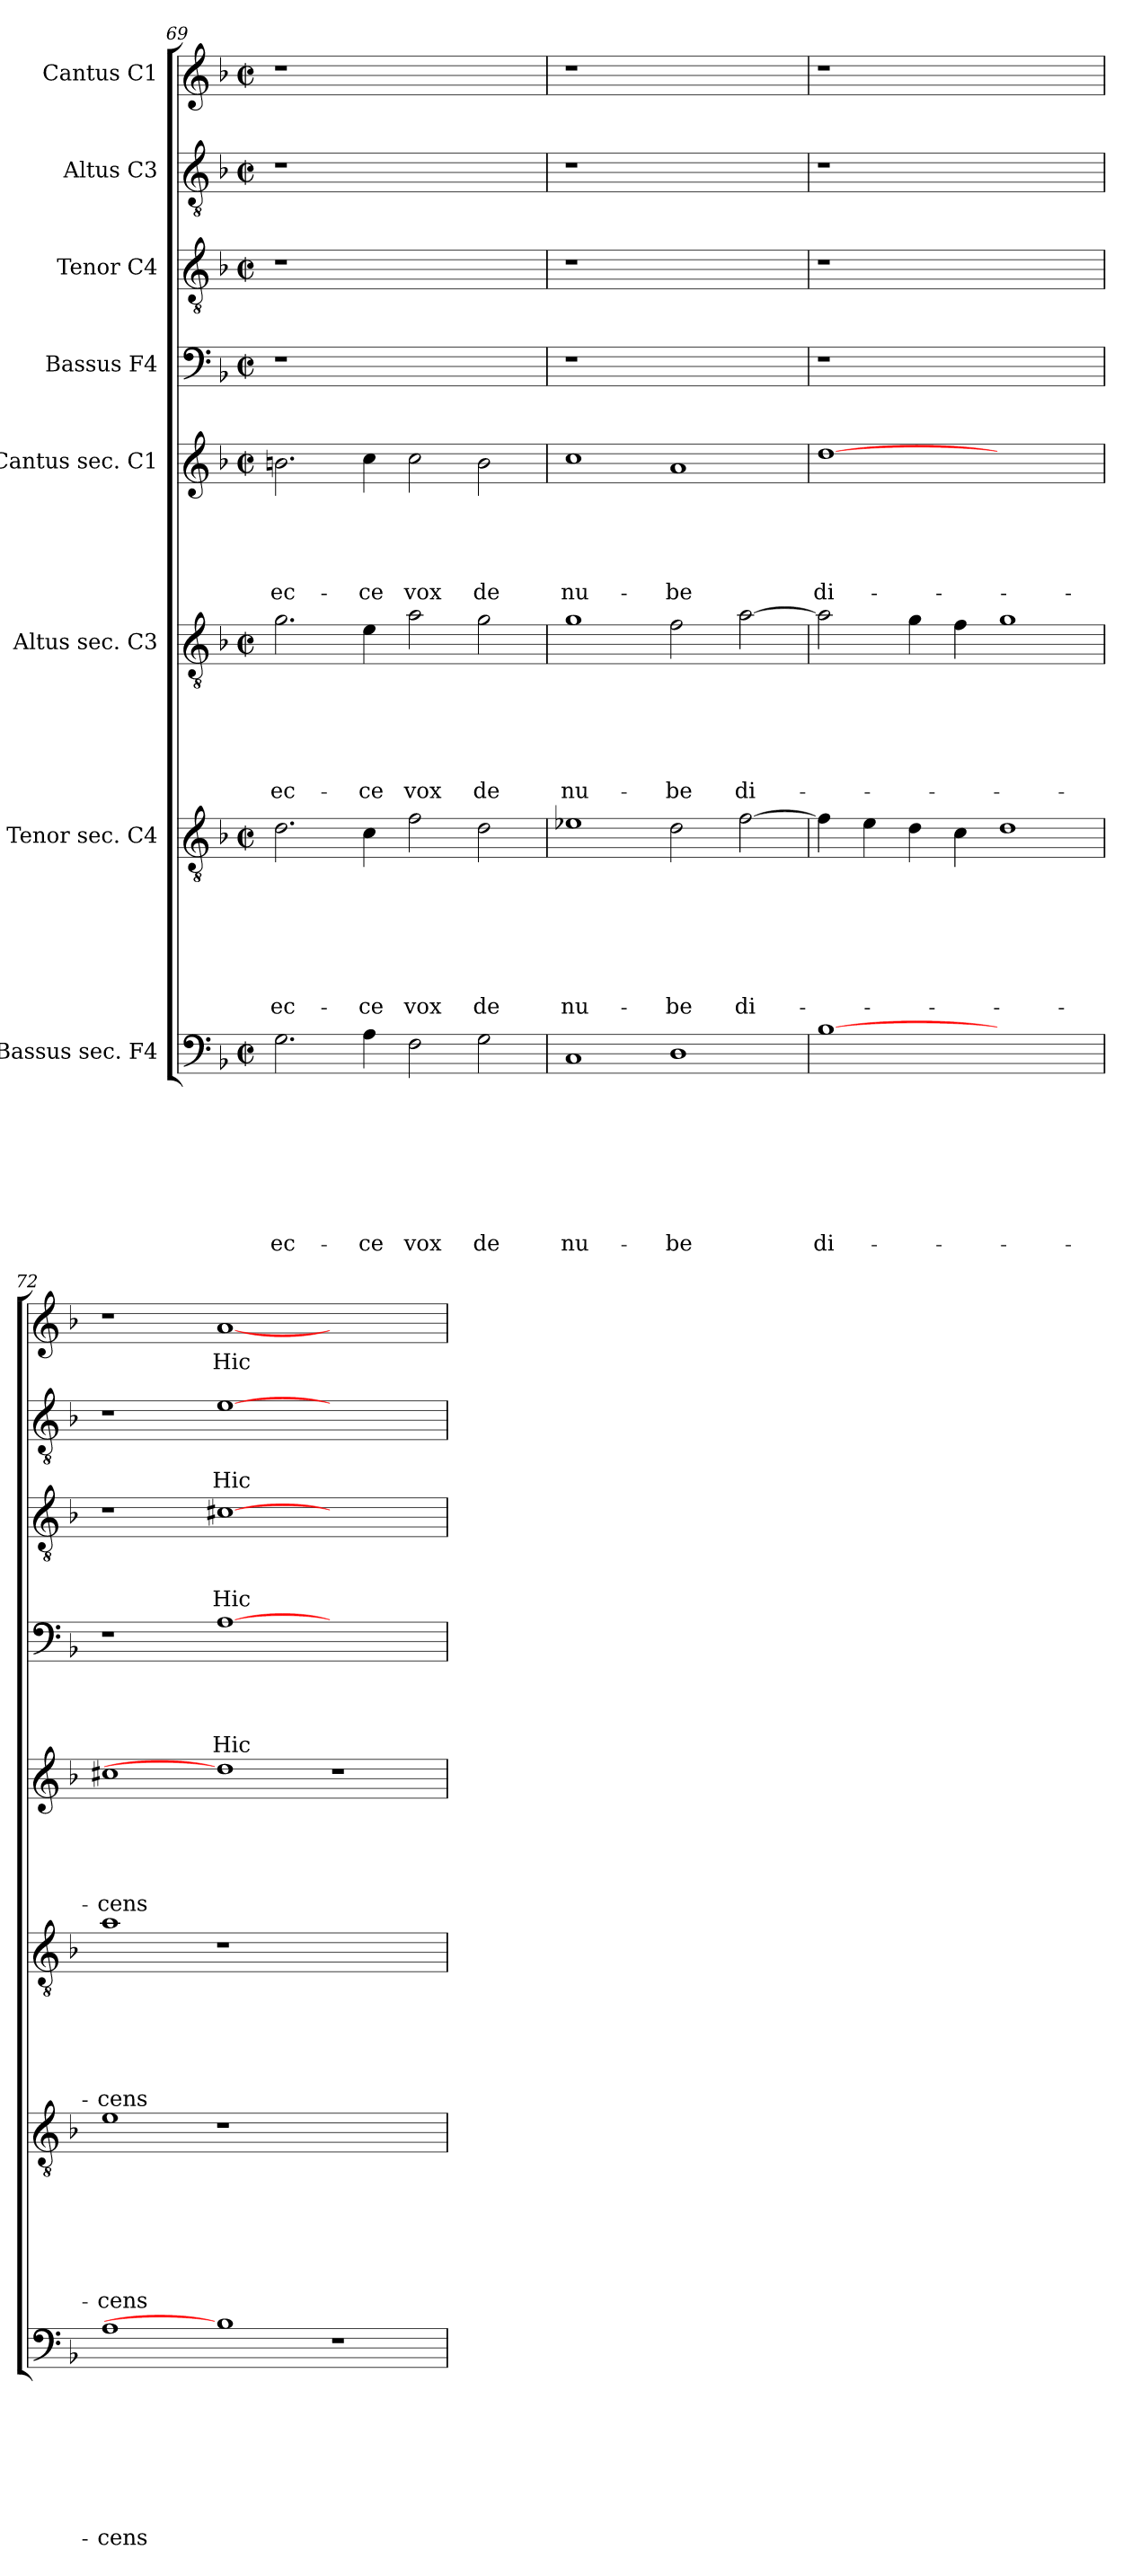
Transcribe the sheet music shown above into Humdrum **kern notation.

**kern	**text	**text	**text	**text	**text	**text	**text	**text	**kern	**text	**text	**text	**text	**text	**text	**text	**kern	**text	**text	**text	**text	**text	**text	**kern	**text	**text	**text	**text	**text	**kern	**text	**text	**text	**text	**kern	**text	**text	**text	**kern	**text	**text	**kern	**text
*part8	*part8	*part8	*part8	*part8	*part8	*part8	*part8	*part8	*part7	*part7	*part7	*part7	*part7	*part7	*part7	*part7	*part6	*part6	*part6	*part6	*part6	*part6	*part6	*part5	*part5	*part5	*part5	*part5	*part5	*part4	*part4	*part4	*part4	*part4	*part3	*part3	*part3	*part3	*part2	*part2	*part2	*part1	*part1
*staff8	*staff8	*staff8	*staff8	*staff8	*staff8	*staff8	*staff8	*staff8	*staff7	*staff7	*staff7	*staff7	*staff7	*staff7	*staff7	*staff7	*staff6	*staff6	*staff6	*staff6	*staff6	*staff6	*staff6	*staff5	*staff5	*staff5	*staff5	*staff5	*staff5	*staff4	*staff4	*staff4	*staff4	*staff4	*staff3	*staff3	*staff3	*staff3	*staff2	*staff2	*staff2	*staff1	*staff1
*I"Bassus sec. F4	*	*	*	*	*	*	*	*	*I"Tenor sec. C4	*	*	*	*	*	*	*	*I"Altus sec. C3	*	*	*	*	*	*	*I"Cantus sec. C1	*	*	*	*	*	*I"Bassus F4	*	*	*	*	*I"Tenor  C4	*	*	*	*I"Altus C3	*	*	*I"Cantus C1	*
*clefF4	*	*	*	*	*	*	*	*	*clefGv2	*	*	*	*	*	*	*	*clefGv2	*	*	*	*	*	*	*clefG2	*	*	*	*	*	*clefF4	*	*	*	*	*clefGv2	*	*	*	*clefGv2	*	*	*clefG2	*
*k[b-]	*	*	*	*	*	*	*	*	*k[b-]	*	*	*	*	*	*	*	*k[b-]	*	*	*	*	*	*	*k[b-]	*	*	*	*	*	*k[b-]	*	*	*	*	*k[b-]	*	*	*	*k[b-]	*	*	*k[b-]	*
*F:	*	*	*	*	*	*	*	*	*F:	*	*	*	*	*	*	*	*F:	*	*	*	*	*	*	*F:	*	*	*	*	*	*F:	*	*	*	*	*F:	*	*	*	*F:	*	*	*F:	*
*M2/2	*	*	*	*	*	*	*	*	*M2/2	*	*	*	*	*	*	*	*M2/2	*	*	*	*	*	*	*M2/2	*	*	*	*	*	*M2/2	*	*	*	*	*M2/2	*	*	*	*M2/2	*	*	*M2/2	*
*met(c|)	*	*	*	*	*	*	*	*	*met(c|)	*	*	*	*	*	*	*	*met(c|)	*	*	*	*	*	*	*met(c|)	*	*	*	*	*	*met(c|)	*	*	*	*	*met(c|)	*	*	*	*met(c|)	*	*	*met(c|)	*
=69	=69	=69	=69	=69	=69	=69	=69	=69	=69	=69	=69	=69	=69	=69	=69	=69	=69	=69	=69	=69	=69	=69	=69	=69	=69	=69	=69	=69	=69	=69	=69	=69	=69	=69	=69	=69	=69	=69	=69	=69	=69	=69	=69
2.G\	.	.	.	.	.	.	.	ec-	2.d\	.	.	.	.	.	.	ec-	2.g\	.	.	.	.	.	ec-	2.bn\	.	.	.	.	ec-	1r	.	.	.	.	1r	.	.	.	1r	.	.	1r	.
4A\	.	.	.	.	.	.	.	-ce	4c\	.	.	.	.	.	.	-ce	4e\	.	.	.	.	.	-ce	4cc\	.	.	.	.	-ce	.	.	.	.	.	.	.	.	.	.	.	.	.	.
2F\	.	.	.	.	.	.	.	vox	2f\	.	.	.	.	.	.	vox	2a\	.	.	.	.	.	vox	2cc\	.	.	.	.	vox	1ryy	.	.	.	.	1ryy	.	.	.	1ryy	.	.	1ryy	.
2G\	.	.	.	.	.	.	.	de	2d\	.	.	.	.	.	.	de	2g\	.	.	.	.	.	de	2b\	.	.	.	.	de	.	.	.	.	.	.	.	.	.	.	.	.	.	.
=70	=70	=70	=70	=70	=70	=70	=70	=70	=70	=70	=70	=70	=70	=70	=70	=70	=70	=70	=70	=70	=70	=70	=70	=70	=70	=70	=70	=70	=70	=70	=70	=70	=70	=70	=70	=70	=70	=70	=70	=70	=70	=70	=70
1C	.	.	.	.	.	.	.	nu-	1e-X	.	.	.	.	.	.	nu-	1g	.	.	.	.	.	nu-	1cc	.	.	.	.	nu-	1r	.	.	.	.	1r	.	.	.	1r	.	.	1r	.
1D	.	.	.	.	.	.	.	-be	2d\	.	.	.	.	.	.	-be	2f\	.	.	.	.	.	-be	1a	.	.	.	.	-be	1ryy	.	.	.	.	1ryy	.	.	.	1ryy	.	.	1ryy	.
.	.	.	.	.	.	.	.	.	[2f\	.	.	.	.	.	.	di-	[2a\	.	.	.	.	.	di-	.	.	.	.	.	.	.	.	.	.	.	.	.	.	.	.	.	.	.	.
!!LO:PB:g=z
=71	=71	=71	=71	=71	=71	=71	=71	=71	=71	=71	=71	=71	=71	=71	=71	=71	=71	=71	=71	=71	=71	=71	=71	=71	=71	=71	=71	=71	=71	=71	=71	=71	=71	=71	=71	=71	=71	=71	=71	=71	=71	=71	=71
[1B-	.	.	.	.	.	.	.	di-	4f\]	.	.	.	.	.	.	.	2a\]	.	.	.	.	.	.	[1dd	.	.	.	.	di-	1r	.	.	.	.	1r	.	.	.	1r	.	.	1r	.
.	.	.	.	.	.	.	.	.	4e\	.	.	.	.	.	.	.	.	.	.	.	.	.	.	.	.	.	.	.	.	.	.	.	.	.	.	.	.	.	.	.	.	.	.
.	.	.	.	.	.	.	.	.	4d\	.	.	.	.	.	.	.	4g\	.	.	.	.	.	.	.	.	.	.	.	.	.	.	.	.	.	.	.	.	.	.	.	.	.	.
.	.	.	.	.	.	.	.	.	4c\	.	.	.	.	.	.	.	4f\	.	.	.	.	.	.	.	.	.	.	.	.	.	.	.	.	.	.	.	.	.	.	.	.	.	.
1ryy	.	.	.	.	.	.	.	.	1d	.	.	.	.	.	.	.	1g	.	.	.	.	.	.	1ryy	.	.	.	.	.	1ryy	.	.	.	.	1ryy	.	.	.	1ryy	.	.	1ryy	.
=72	=72	=72	=72	=72	=72	=72	=72	=72	=72	=72	=72	=72	=72	=72	=72	=72	=72	=72	=72	=72	=72	=72	=72	=72	=72	=72	=72	=72	=72	=72	=72	=72	=72	=72	=72	=72	=72	=72	=72	=72	=72	=72	=72
1A	.	.	.	.	.	.	.	-cens	1e	.	.	.	.	.	.	-cens	1a	.	.	.	.	.	-cens	1cc#X	.	.	.	.	-cens	1r	.	.	.	.	1r	.	.	.	1r	.	.	1r	.
1B-]	.	.	.	.	.	.	.	.	1r	.	.	.	.	.	.	.	1r	.	.	.	.	.	.	1dd]	.	.	.	.	.	[1A	.	.	.	Hic	[1c#X	.	.	Hic	[1e	.	Hic	[1a	Hic
1r	.	.	.	.	.	.	.	.	1ryy	.	.	.	.	.	.	.	1ryy	.	.	.	.	.	.	1r	.	.	.	.	.	1ryy	.	.	.	.	1ryy	.	.	.	1ryy	.	.	1ryy	.
=	=	=	=	=	=	=	=	=	=	=	=	=	=	=	=	=	=	=	=	=	=	=	=	=	=	=	=	=	=	=	=	=	=	=	=	=	=	=	=	=	=	=	=
*-	*-	*-	*-	*-	*-	*-	*-	*-	*-	*-	*-	*-	*-	*-	*-	*-	*-	*-	*-	*-	*-	*-	*-	*-	*-	*-	*-	*-	*-	*-	*-	*-	*-	*-	*-	*-	*-	*-	*-	*-	*-	*-	*-
